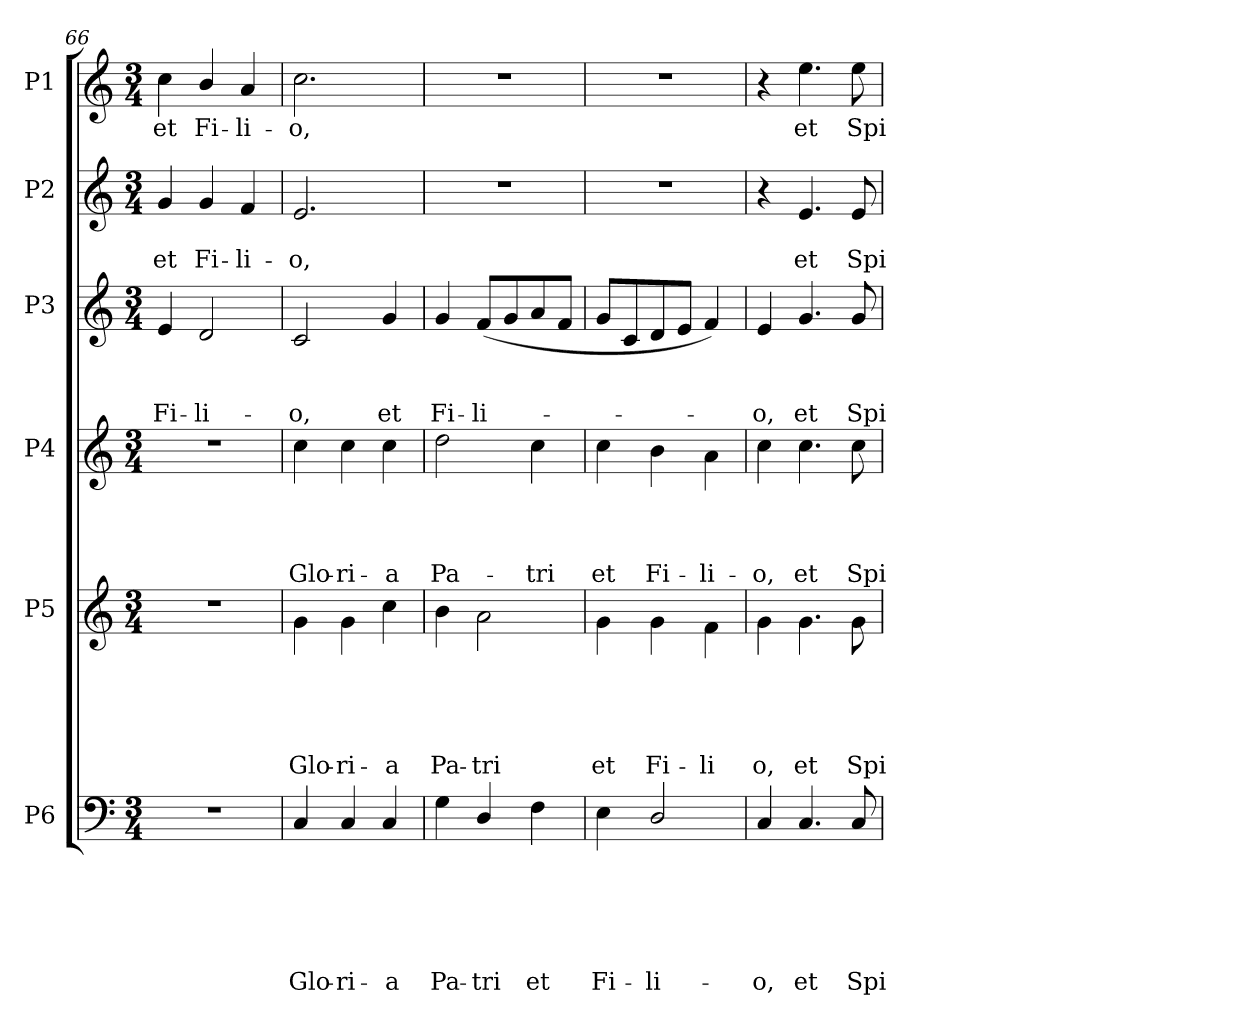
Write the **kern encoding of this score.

**kern	**text	**text	**text	**text	**text	**text	**kern	**text	**text	**text	**text	**text	**kern	**text	**text	**text	**text	**kern	**text	**text	**text	**kern	**text	**text	**kern	**text
*part6	*part6	*part6	*part6	*part6	*part6	*part6	*part5	*part5	*part5	*part5	*part5	*part5	*part4	*part4	*part4	*part4	*part4	*part3	*part3	*part3	*part3	*part2	*part2	*part2	*part1	*part1
*staff6	*staff6	*staff6	*staff6	*staff6	*staff6	*staff6	*staff5	*staff5	*staff5	*staff5	*staff5	*staff5	*staff4	*staff4	*staff4	*staff4	*staff4	*staff3	*staff3	*staff3	*staff3	*staff2	*staff2	*staff2	*staff1	*staff1
*I"P6	*	*	*	*	*	*	*I"P5	*	*	*	*	*	*I"P4	*	*	*	*	*I"P3	*	*	*	*I"P2	*	*	*I"P1	*
*clefF4	*	*	*	*	*	*	*clefG2	*	*	*	*	*	*clefG2	*	*	*	*	*clefG2	*	*	*	*clefG2	*	*	*clefG2	*
*	*	*	*	*	*	*	*ITrd7c12	*	*	*	*	*	*ITrd7c12	*	*	*	*	*	*	*	*	*	*	*	*	*
*k[]	*	*	*	*	*	*	*k[]	*	*	*	*	*	*k[]	*	*	*	*	*k[]	*	*	*	*k[]	*	*	*k[]	*
*C:	*	*	*	*	*	*	*C:	*	*	*	*	*	*C:	*	*	*	*	*C:	*	*	*	*C:	*	*	*C:	*
*M3/4	*	*	*	*	*	*	*M3/4	*	*	*	*	*	*M3/4	*	*	*	*	*M3/4	*	*	*	*M3/4	*	*	*M3/4	*
=66	=66	=66	=66	=66	=66	=66	=66	=66	=66	=66	=66	=66	=66	=66	=66	=66	=66	=66	=66	=66	=66	=66	=66	=66	=66	=66
!LO:N:vis=1	!	!	!	!	!	!	!LO:N:vis=1	!	!	!	!	!	!LO:N:vis=1	!	!	!	!	!	!	!	!LO:LY:b	!	!	!LO:LY:b	!	!LO:LY:b
2.r	.	.	.	.	.	.	2.r	.	.	.	.	.	2.r	.	.	.	.	4e/	.	.	Fi-	4g/	.	et	4cc\	et
!	!	!	!	!	!	!	!	!	!	!	!	!	!	!	!	!	!	!	!	!	!LO:LY:b	!	!	!LO:LY:b	!	!LO:LY:b
.	.	.	.	.	.	.	.	.	.	.	.	.	.	.	.	.	.	2d/	.	.	-li-	4g/	.	Fi-	4b/	Fi-
!	!	!	!	!	!	!	!	!	!	!	!	!	!	!	!	!	!	!	!	!	!	!	!	!LO:LY:b	!	!LO:LY:b
.	.	.	.	.	.	.	.	.	.	.	.	.	.	.	.	.	.	.	.	.	.	4f/	.	-li-	4a/	-li-
=67	=67	=67	=67	=67	=67	=67	=67	=67	=67	=67	=67	=67	=67	=67	=67	=67	=67	=67	=67	=67	=67	=67	=67	=67	=67	=67
!	!	!	!	!	!	!LO:LY:b	!	!	!	!	!	!LO:LY:b	!	!	!	!	!LO:LY:b	!	!	!	!LO:LY:b	!	!	!LO:LY:b	!	!LO:LY:b
4C/	.	.	.	.	.	Glo-	4G\	.	.	.	.	Glo-	4c\	.	.	.	Glo-	2c/	.	.	-o,	2.e/	.	-o,	2.cc\	-o,
!	!	!	!	!	!	!LO:LY:b	!	!	!	!	!	!LO:LY:b	!	!	!	!	!LO:LY:b	!	!	!	!	!	!	!	!	!
4C/	.	.	.	.	.	-ri-	4G\	.	.	.	.	-ri-	4c\	.	.	.	-ri-	.	.	.	.	.	.	.	.	.
!	!	!	!	!	!	!LO:LY:b	!	!	!	!	!	!LO:LY:b	!	!	!	!	!LO:LY:b	!	!	!	!LO:LY:b	!	!	!	!	!
4C/	.	.	.	.	.	-a	4c\	.	.	.	.	-a	4c\	.	.	.	-a	4g/	.	.	et	.	.	.	.	.
=68	=68	=68	=68	=68	=68	=68	=68	=68	=68	=68	=68	=68	=68	=68	=68	=68	=68	=68	=68	=68	=68	=68	=68	=68	=68	=68
!	!	!	!	!	!	!LO:LY:b	!	!	!	!	!	!LO:LY:b	!	!	!	!	!LO:LY:b	!	!	!	!LO:LY:b	!LO:N:vis=1	!	!	!LO:N:vis=1	!
4G\	.	.	.	.	.	Pa-	4B\	.	.	.	.	Pa-	2d\	.	.	.	Pa-	4g/	.	.	Fi-	2.r	.	.	2.r	.
!	!	!	!	!	!	!LO:LY:b	!	!	!	!	!	!LO:LY:b	!	!	!	!	!	!	!	!	!LO:LY:b	!	!	!	!	!
4D/	.	.	.	.	.	-tri	2A\	.	.	.	.	-tri	.	.	.	.	.	(<8f/L	.	.	-li-	.	.	.	.	.
.	.	.	.	.	.	.	.	.	.	.	.	.	.	.	.	.	.	8g/	.	.	.	.	.	.	.	.
!	!	!	!	!	!	!LO:LY:b	!	!	!	!	!	!	!	!	!	!	!LO:LY:b	!	!	!	!	!	!	!	!	!
4F\	.	.	.	.	.	et	.	.	.	.	.	.	4c\	.	.	.	-tri	8a/	.	.	.	.	.	.	.	.
.	.	.	.	.	.	.	.	.	.	.	.	.	.	.	.	.	.	8f/J	.	.	.	.	.	.	.	.
=69	=69	=69	=69	=69	=69	=69	=69	=69	=69	=69	=69	=69	=69	=69	=69	=69	=69	=69	=69	=69	=69	=69	=69	=69	=69	=69
!	!	!	!	!	!	!LO:LY:b	!	!	!	!	!	!LO:LY:b	!	!	!	!	!LO:LY:b	!	!	!	!	!LO:N:vis=1	!	!	!LO:N:vis=1	!
4E\	.	.	.	.	.	Fi-	4G\	.	.	.	.	et	4c\	.	.	.	et	8g/L	.	.	.	2.r	.	.	2.r	.
.	.	.	.	.	.	.	.	.	.	.	.	.	.	.	.	.	.	8c/	.	.	.	.	.	.	.	.
!	!	!	!	!	!	!LO:LY:b	!	!	!	!	!	!LO:LY:b	!	!	!	!	!LO:LY:b	!	!	!	!	!	!	!	!	!
2D/	.	.	.	.	.	-li-	4G\	.	.	.	.	Fi-	4B\	.	.	.	Fi-	8d/	.	.	.	.	.	.	.	.
.	.	.	.	.	.	.	.	.	.	.	.	.	.	.	.	.	.	8e/J	.	.	.	.	.	.	.	.
!	!	!	!	!	!	!	!	!	!	!	!	!LO:LY:b	!	!	!	!	!LO:LY:b	!	!	!	!	!	!	!	!	!
.	.	.	.	.	.	.	4F\	.	.	.	.	-li	4A\	.	.	.	-li-	4f/)	.	.	.	.	.	.	.	.
=70	=70	=70	=70	=70	=70	=70	=70	=70	=70	=70	=70	=70	=70	=70	=70	=70	=70	=70	=70	=70	=70	=70	=70	=70	=70	=70
!	!	!	!	!	!	!LO:LY:b	!	!	!	!	!	!LO:LY:b	!	!	!	!	!LO:LY:b	!	!	!	!LO:LY:b	!	!	!	!	!
4C/	.	.	.	.	.	-o,	4G\	.	.	.	.	o,	4c\	.	.	.	-o,	4e/	.	.	-o,	4r	.	.	4r	.
!	!	!	!	!	!	!LO:LY:b	!	!	!	!	!	!LO:LY:b	!	!	!	!	!LO:LY:b	!	!	!	!LO:LY:b	!	!	!LO:LY:b	!	!LO:LY:b
4.C/	.	.	.	.	.	et	4.G\	.	.	.	.	et	4.c\	.	.	.	et	4.g/	.	.	et	4.e/	.	et	4.ee\	et
!	!	!	!	!	!	!LO:LY:b	!	!	!	!	!	!LO:LY:b	!	!	!	!	!LO:LY:b	!	!	!	!LO:LY:b	!	!	!LO:LY:b	!	!LO:LY:b
8C/	.	.	.	.	.	Spi-	8G\	.	.	.	.	Spi-	8c\	.	.	.	Spi-	8g/	.	.	Spi-	8e/	.	Spi-	8ee\	Spi-
=	=	=	=	=	=	=	=	=	=	=	=	=	=	=	=	=	=	=	=	=	=	=	=	=	=	=
*-	*-	*-	*-	*-	*-	*-	*-	*-	*-	*-	*-	*-	*-	*-	*-	*-	*-	*-	*-	*-	*-	*-	*-	*-	*-	*-
